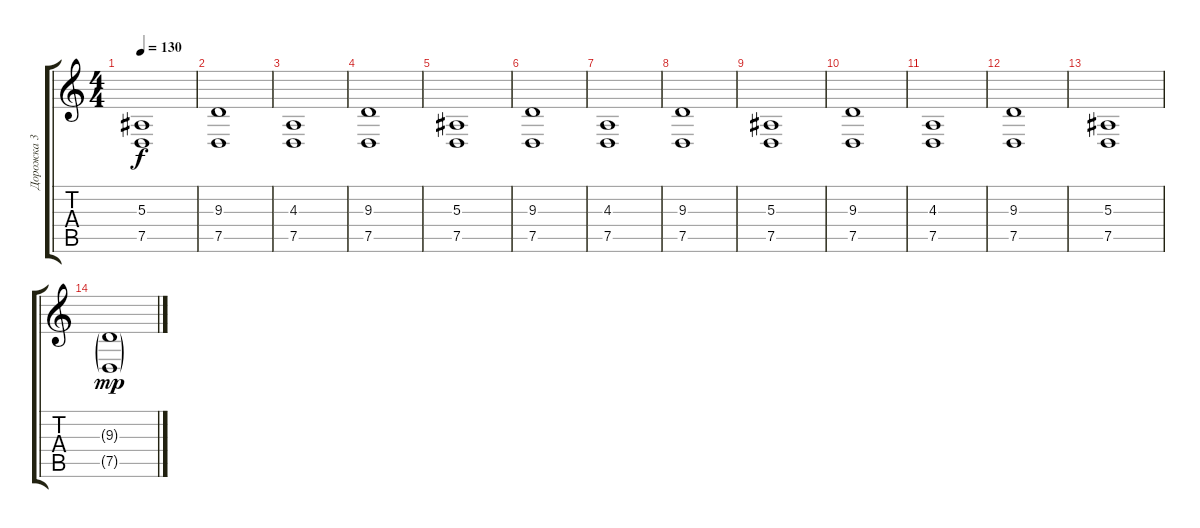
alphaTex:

\track ("Дорожка 3" "Дорожка 3") {instrument synthstrings2}
\staff {score tabs}
\tuning (D4 A3 F3 C3 G2 D2) {hide}
\ts (4 4)
\tempo 130
\clef g2
\ks c
(5.3 7.5).1{dy f} |
(9.3 7.5).1 |
(4.3 7.5).1 |
(9.3 7.5).1 |
(5.3 7.5).1 |
(9.3 7.5).1 |
(4.3 7.5).1 |
(9.3 7.5).1 |
(5.3 7.5).1 |
(9.3 7.5).1 |
(4.3 7.5).1 |
(9.3 7.5).1 |
(5.3 7.5).1 |
(9.3{g} 7.5{g}).1{dy mp}
